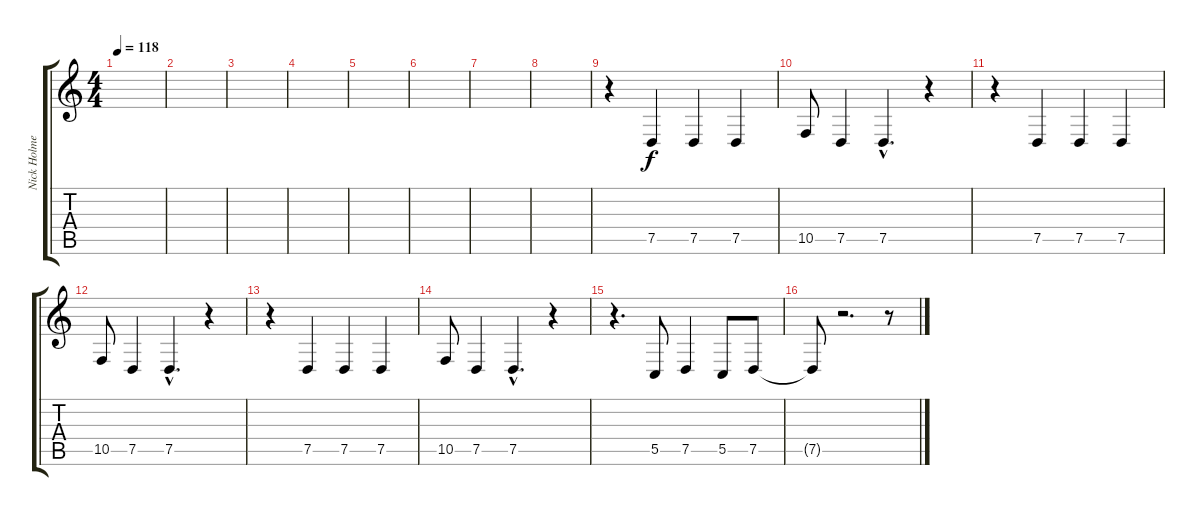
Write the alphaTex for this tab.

\track ("Nick Holmes" "Nick Holme") {instrument flute}
\staff {score tabs}
\tuning (D4 A3 F3 C3 G2 D2) {hide}
\ts (4 4)
\tempo 118
\clef g2
\ks c
|
|
|
|
|
|
|
|
r.4 7.5.4 7.5.4 7.5.4 |
10.5.8 7.5.4 7.5{hac}.4{d} r.4 |
r.4 7.5.4 7.5.4 7.5.4 |
10.5.8 7.5.4 7.5{hac}.4{d} r.4 |
r.4 7.5.4 7.5.4 7.5.4 |
10.5.8 7.5.4 7.5{hac}.4{d} r.4 |
r.4{d} 5.5.8 7.5.4 5.5.8 7.5.8 |
7.5{t}.8 r.2{d} r.8
